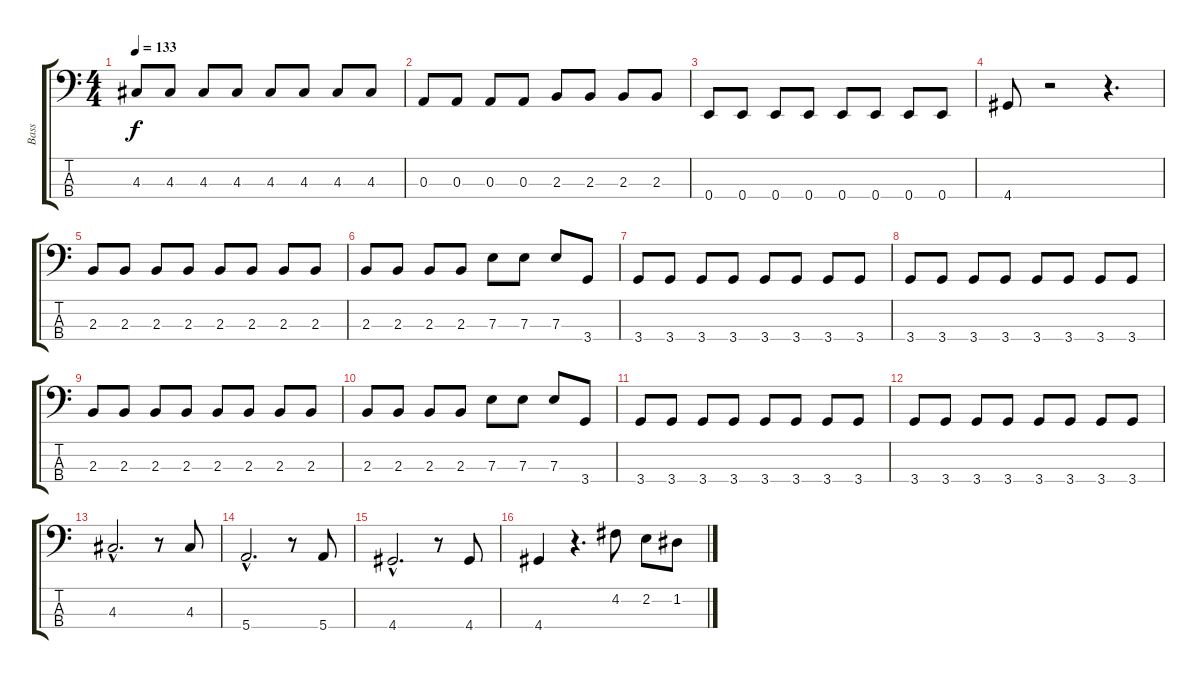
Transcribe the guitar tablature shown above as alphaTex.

\track ("Bass" "Bass") {instrument electricbassfinger}
\staff {score tabs}
\tuning (G2 D2 A1 E1) {hide}
\ts (4 4)
\tempo 133
\clef f4
\ks c
4.3.8{dy f} 4.3.8 4.3.8 4.3.8 4.3.8 4.3.8 4.3.8 4.3.8 |
0.3.8 0.3.8 0.3.8 0.3.8 2.3.8 2.3.8 2.3.8 2.3.8 |
0.4.8 0.4.8 0.4.8 0.4.8 0.4.8 0.4.8 0.4.8 0.4.8 |
4.4.8 r.2 r.4{d} |
2.3.8 2.3.8 2.3.8 2.3.8 2.3.8 2.3.8 2.3.8 2.3.8 |
2.3.8 2.3.8 2.3.8 2.3.8 7.3.8 7.3.8 7.3.8 3.4.8 |
3.4.8 3.4.8 3.4.8 3.4.8 3.4.8 3.4.8 3.4.8 3.4.8 |
3.4.8 3.4.8 3.4.8 3.4.8 3.4.8 3.4.8 3.4.8 3.4.8 |
2.3.8 2.3.8 2.3.8 2.3.8 2.3.8 2.3.8 2.3.8 2.3.8 |
2.3.8 2.3.8 2.3.8 2.3.8 7.3.8 7.3.8 7.3.8 3.4.8 |
3.4.8 3.4.8 3.4.8 3.4.8 3.4.8 3.4.8 3.4.8 3.4.8 |
3.4.8 3.4.8 3.4.8 3.4.8 3.4.8 3.4.8 3.4.8 3.4.8 |
4.3{hac}.2{d} r.8 4.3.8 |
5.4{hac}.2{d} r.8 5.4.8 |
4.4{hac}.2{d} r.8 4.4.8 |
4.4.4 r.4{d} 4.2.8 2.2.8 1.2.8
